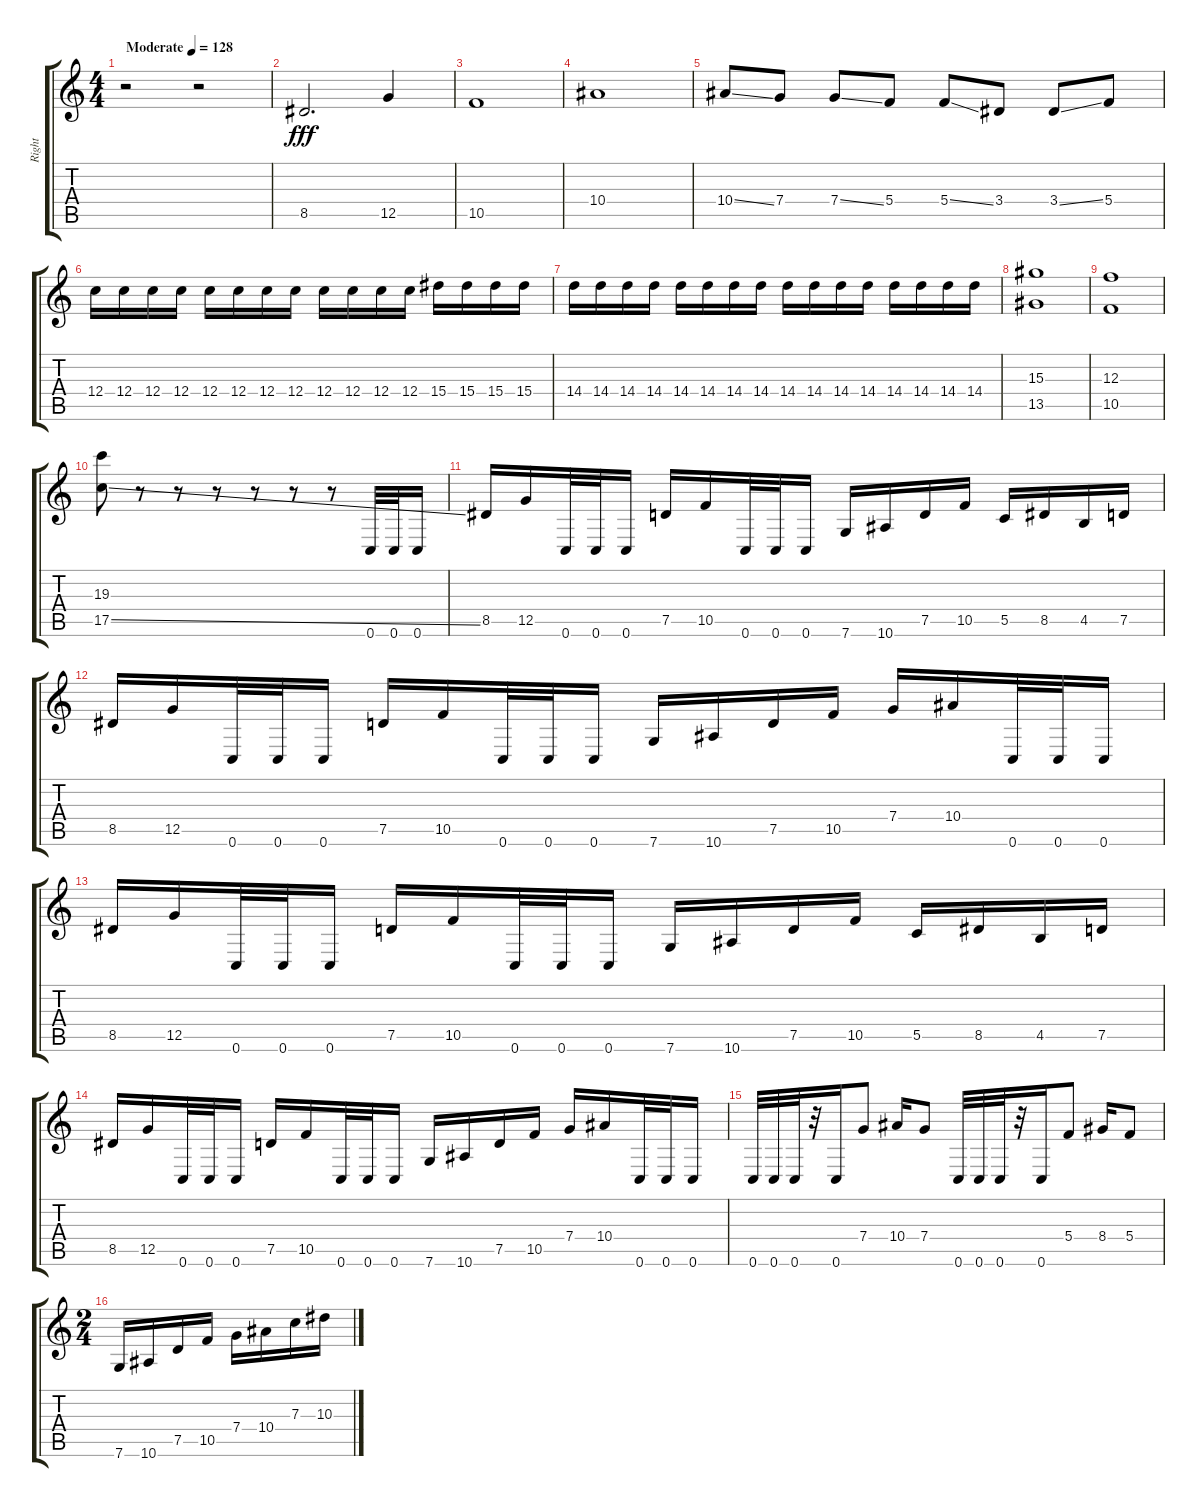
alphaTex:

\track ("Right" "Right") {instrument distortionguitar}
\staff {score tabs}
\tuning (D4 A3 F3 C3 G2 C2) {hide}
\ts (4 4)
\tempo (128 "Moderate")
\clef g2
\ks c
r.2{dy fff instrument distortionguitar} r.2 |
8.5.2{d} 12.5.4 |
10.5.1 |
10.4.1 |
10.4{ss}.8 7.4.8 7.4{ss}.8 5.4.8 5.4{ss}.8 3.4.8 3.4{ss}.8 5.4.8 |
12.4.16 12.4.16 12.4.16 12.4.16 12.4.16 12.4.16 12.4.16 12.4.16 12.4.16 12.4.16 12.4.16 12.4.16 15.4.16 15.4.16 15.4.16 15.4.16 |
14.4.16 14.4.16 14.4.16 14.4.16 14.4.16 14.4.16 14.4.16 14.4.16 14.4.16 14.4.16 14.4.16 14.4.16 14.4.16 14.4.16 14.4.16 14.4.16 |
(15.3 13.5).1 |
(12.3 10.5).1 |
(19.3 17.5{ss}).8 r.8 r.8 r.8 r.8 r.8 r.8 0.6.32 0.6.32 0.6.16 |
8.5.16 12.5.16 0.6.32 0.6.32 0.6.16 7.5.16 10.5.16 0.6.32 0.6.32 0.6.16 7.6.16 10.6.16 7.5.16 10.5.16 5.5.16 8.5.16 4.5.16 7.5.16 |
8.5.16 12.5.16 0.6.32 0.6.32 0.6.16 7.5.16 10.5.16 0.6.32 0.6.32 0.6.16 7.6.16 10.6.16 7.5.16 10.5.16 7.4.16 10.4.16 0.6.32 0.6.32 0.6.16 |
8.5.16 12.5.16 0.6.32 0.6.32 0.6.16 7.5.16 10.5.16 0.6.32 0.6.32 0.6.16 7.6.16 10.6.16 7.5.16 10.5.16 5.5.16 8.5.16 4.5.16 7.5.16 |
8.5.16 12.5.16 0.6.32 0.6.32 0.6.16 7.5.16 10.5.16 0.6.32 0.6.32 0.6.16 7.6.16 10.6.16 7.5.16 10.5.16 7.4.16 10.4.16 0.6.32 0.6.32 0.6.16 |
0.6.32 0.6.32 0.6.32 r.32 0.6.16 7.4.8 10.4.16 7.4.8 0.6.32 0.6.32 0.6.32 r.32 0.6.16 5.4.8 8.4.16 5.4.8 |
\ts (2 4)
7.6.16 10.6.16 7.5.16 10.5.16 7.4.16 10.4.16 7.3.16 10.3.16
